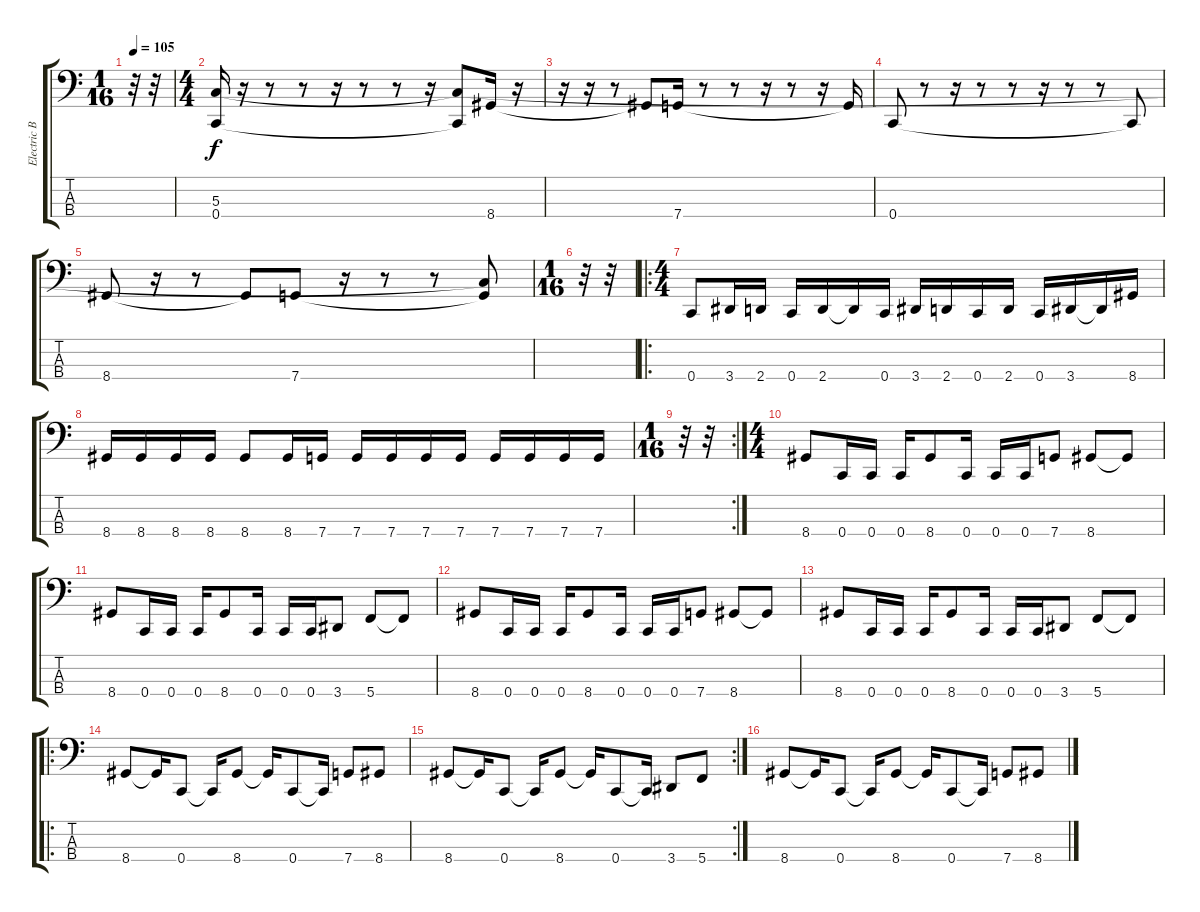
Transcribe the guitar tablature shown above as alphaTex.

\track ("Electric Bass" "Electric B") {instrument electricbassfinger}
\staff {score tabs}
\tuning (F2 C2 G1 C1) {hide}
\ts (1 16)
\tempo 105
\clef f4
\ks c
r.32{dy f} r.32 |
\ts (4 4)
(5.3 0.4).16 r.16 r.8 r.8 r.16 r.8 r.8 r.16 (5.3{t} 0.4{t}).8 8.4.16 r.16 |
r.16 r.16 r.8 8.4{t}.8 7.4.16 r.8 r.8 r.16 r.8 r.16 7.4{t}.16 |
0.4.8 r.8 r.16 r.8 r.8 r.16 r.8 r.8 0.4{t}.8 |
8.4.8 r.16 r.8 8.4{t}.8 7.4.8 r.16 r.8 r.8 (5.3{t} 7.4{t}).8 |
\ts (1 16)
r.32 r.32 |
\ro
\ts (4 4)
0.4.8 3.4.16 2.4.16 0.4.16 2.4.16 2.4{t}.16 0.4.16 3.4.16 2.4.16 0.4.16 2.4.16 0.4.16 3.4.16 3.4{t}.16 8.4.16 |
8.4.16 8.4.16 8.4.16 8.4.16 8.4.8 8.4.16 7.4.16 7.4.16 7.4.16 7.4.16 7.4.16 7.4.16 7.4.16 7.4.16 7.4.16 |
\rc 2
\ts (1 16)
r.32 r.32 |
\ts (4 4)
8.4.8 0.4.16 0.4.16 0.4.16 8.4.8 0.4.16 0.4.16 0.4.16 7.4.8 8.4.8 8.4{t}.8 |
8.4.8 0.4.16 0.4.16 0.4.16 8.4.8 0.4.16 0.4.16 0.4.16 3.4.8 5.4.8 5.4{t}.8 |
8.4.8 0.4.16 0.4.16 0.4.16 8.4.8 0.4.16 0.4.16 0.4.16 7.4.8 8.4.8 8.4{t}.8 |
8.4.8 0.4.16 0.4.16 0.4.16 8.4.8 0.4.16 0.4.16 0.4.16 3.4.8 5.4.8 5.4{t}.8 |
\ro
8.4.8 8.4{t}.16 0.4.8 0.4{t}.16 8.4.8 8.4{t}.16 0.4.8 0.4{t}.16 7.4.8 8.4.8 |
\rc 2
8.4.8 8.4{t}.16 0.4.8 0.4{t}.16 8.4.8 8.4{t}.16 0.4.8 0.4{t}.16 3.4.8 5.4.8 |
8.4.8 8.4{t}.16 0.4.8 0.4{t}.16 8.4.8 8.4{t}.16 0.4.8 0.4{t}.16 7.4.8 8.4.8
